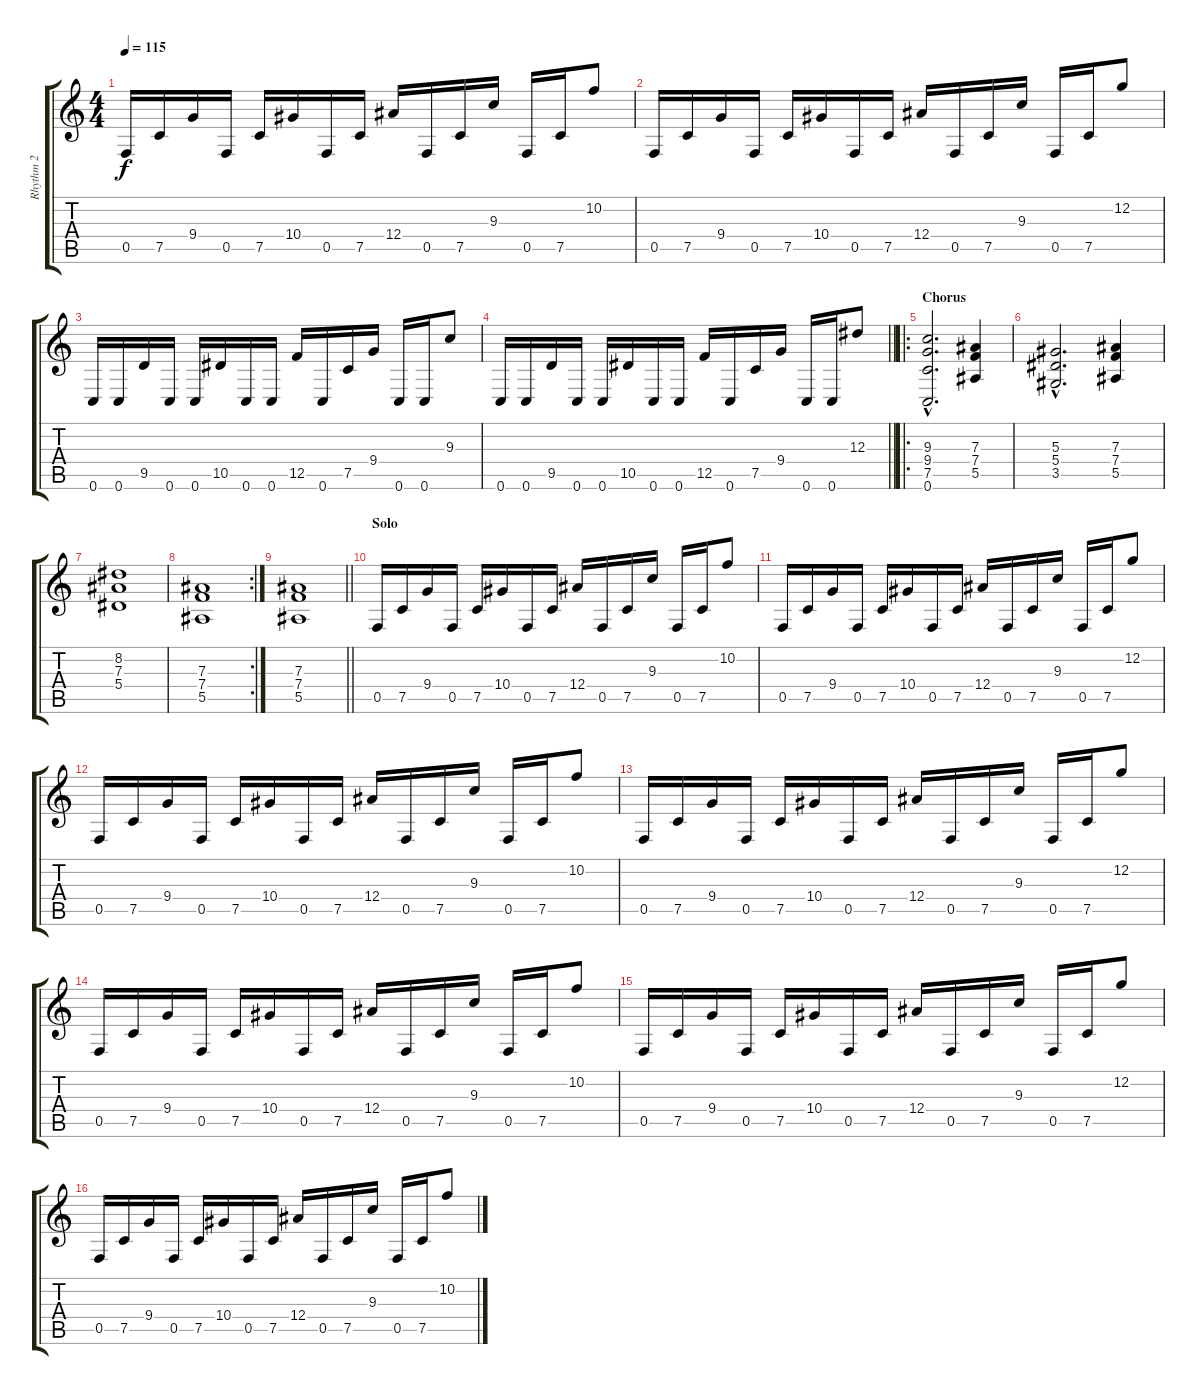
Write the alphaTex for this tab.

\track ("Rhythm 2" "Rhythm 2") {instrument distortionguitar}
\staff {score tabs}
\tuning (C4 G3 Eb3 Bb2 F2 C2) {hide}
\ts (4 4)
\tempo 115
\clef g2
\ks c
0.5.16{dy f} 7.5.16 9.4.16 0.5.16 7.5.16 10.4.16 0.5.16 7.5.16 12.4.16 0.5.16 7.5.16 9.3.16 0.5.16 7.5.16 10.2.8 |
0.5.16 7.5.16 9.4.16 0.5.16 7.5.16 10.4.16 0.5.16 7.5.16 12.4.16 0.5.16 7.5.16 9.3.16 0.5.16 7.5.16 12.2.8 |
0.6.16 0.6.16 9.5.16 0.6.16 0.6.16 10.5.16 0.6.16 0.6.16 12.5.16 0.6.16 7.5.16 9.4.16 0.6.16 0.6.16 9.3.8 |
\barLineRight lightlight
0.6.16 0.6.16 9.5.16 0.6.16 0.6.16 10.5.16 0.6.16 0.6.16 12.5.16 0.6.16 7.5.16 9.4.16 0.6.16 0.6.16 12.3.8 |
\ro
\section ("" "Chorus")
(9.3{hac} 9.4{hac} 7.5{hac} 0.6{hac}).2{d} (7.3 7.4 5.5).4 |
(5.3{hac} 5.4{hac} 3.5{hac}).2{d} (7.3 7.4 5.5).4 |
(8.2 7.3 5.4).1 |
\rc 2
(7.3 7.4 5.5).1 |
\barLineRight lightlight
(7.3 7.4 5.5).1 |
\section ("" "Solo")
0.5.16 7.5.16 9.4.16 0.5.16 7.5.16 10.4.16 0.5.16 7.5.16 12.4.16 0.5.16 7.5.16 9.3.16 0.5.16 7.5.16 10.2.8 |
0.5.16 7.5.16 9.4.16 0.5.16 7.5.16 10.4.16 0.5.16 7.5.16 12.4.16 0.5.16 7.5.16 9.3.16 0.5.16 7.5.16 12.2.8 |
0.5.16 7.5.16 9.4.16 0.5.16 7.5.16 10.4.16 0.5.16 7.5.16 12.4.16 0.5.16 7.5.16 9.3.16 0.5.16 7.5.16 10.2.8 |
0.5.16 7.5.16 9.4.16 0.5.16 7.5.16 10.4.16 0.5.16 7.5.16 12.4.16 0.5.16 7.5.16 9.3.16 0.5.16 7.5.16 12.2.8 |
0.5.16 7.5.16 9.4.16 0.5.16 7.5.16 10.4.16 0.5.16 7.5.16 12.4.16 0.5.16 7.5.16 9.3.16 0.5.16 7.5.16 10.2.8 |
0.5.16 7.5.16 9.4.16 0.5.16 7.5.16 10.4.16 0.5.16 7.5.16 12.4.16 0.5.16 7.5.16 9.3.16 0.5.16 7.5.16 12.2.8 |
0.5.16 7.5.16 9.4.16 0.5.16 7.5.16 10.4.16 0.5.16 7.5.16 12.4.16 0.5.16 7.5.16 9.3.16 0.5.16 7.5.16 10.2.8
